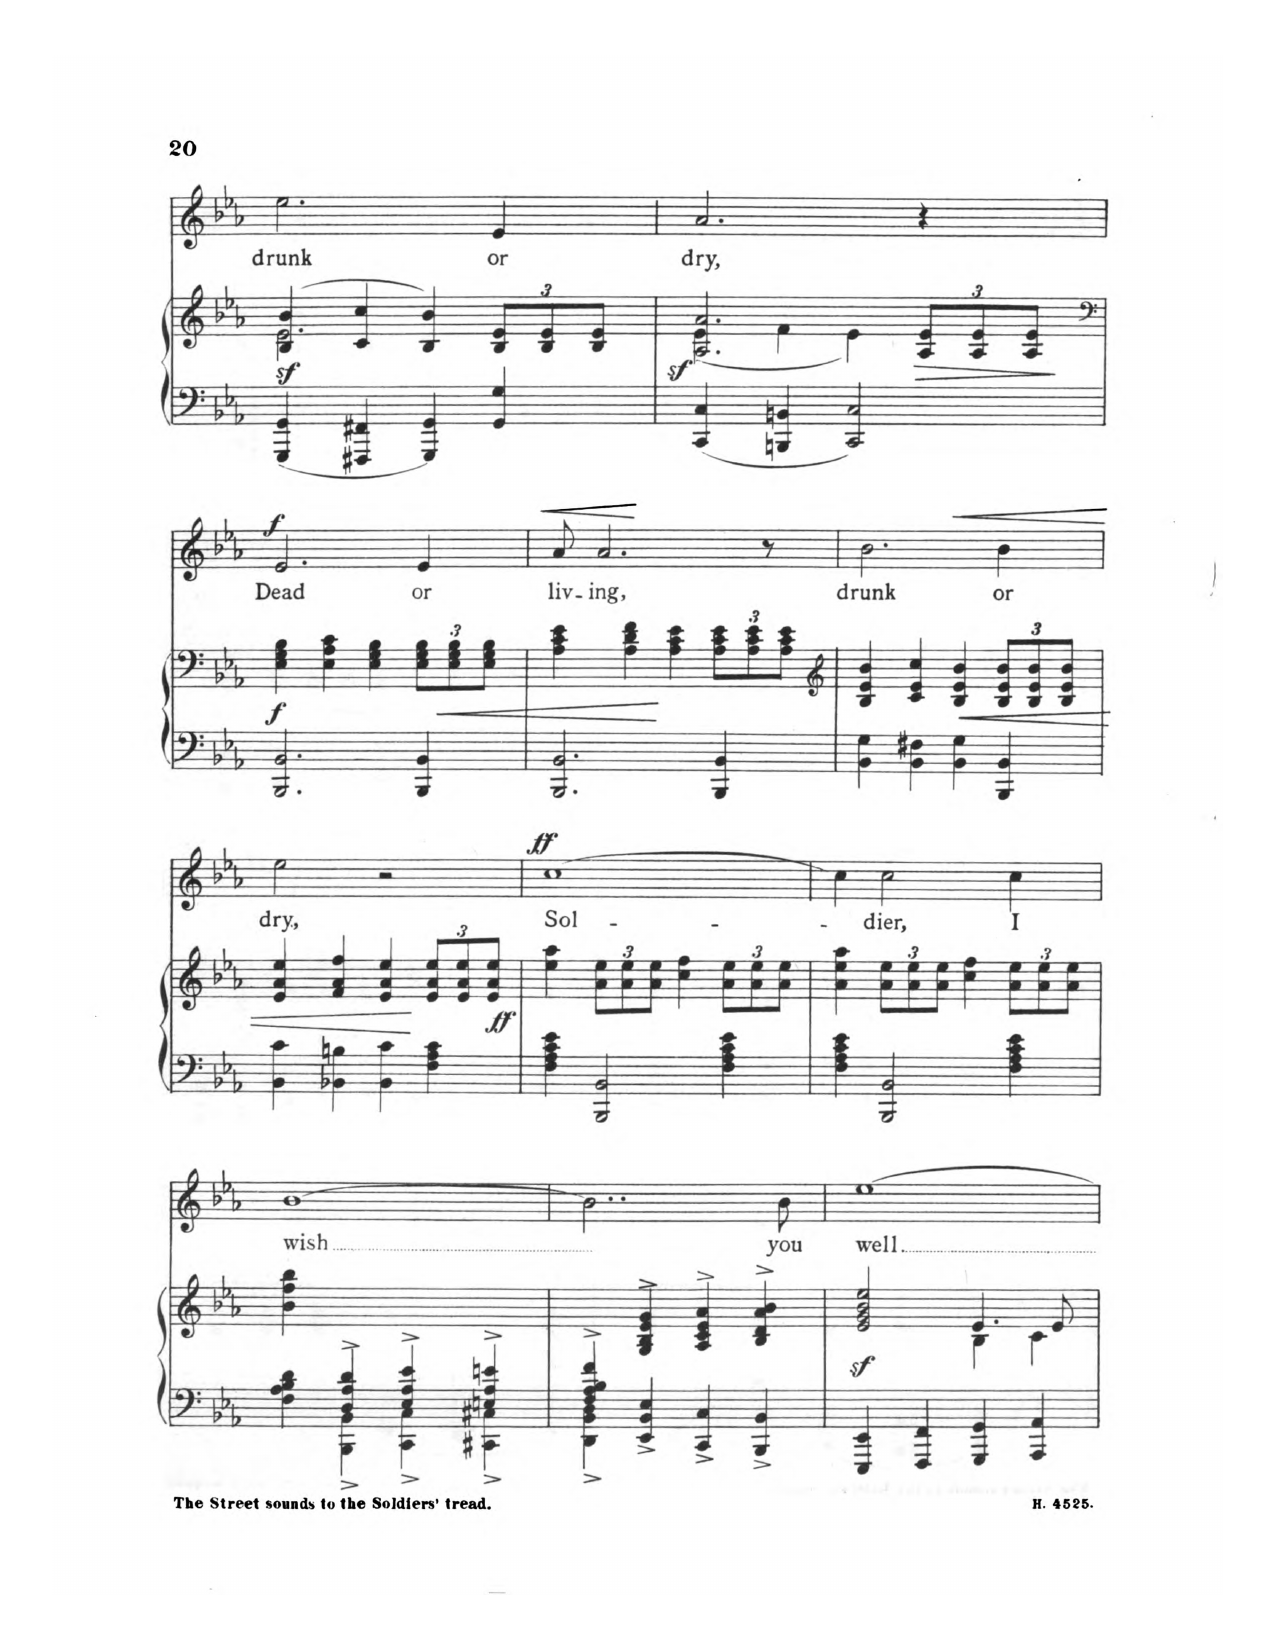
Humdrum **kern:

**kern	**kern	**dynam	**kern	**text	**dynam
*part2	*part2	*part2	*part1	*part1	*part1
*staff3	*staff2	*staff2/3	*staff1	*staff1	*staff1
*I"Piano	*	*	*I"Voice	*	*
*I'Pno	*	*	*	*	*
*clefF4	*clefG2	*	*clefG2	*	*
*k[b-e-a-]	*k[b-e-a-]	*	*k[b-e-a-]	*	*
*M4/4	*M4/4	*	*M4/4	*	*
*met(c)	*met(c)	*	*met(c)	*	*
=37	=37	=37	=37	=37	=37
*	*^	*	*	*	*
!	!	!	!LO:DY:b	!	!	!
4GGG/ 4GG/	((<4B-/ 4b-/	2.e-\	sf	2.ee-\	drunk	.
4FFF#X/ 4FF#X/	4c/ 4cc/	.	.	.	.	.
4GGG/ 4GG/	4B-/ 4b-/))	.	.	.	.	.
*	*Xbrackettup	*	*	*	*	*
4GG/ 4G/	12B-/ 12e-/L	4ryy	.	4e-/	or	.
.	12B-/ 12e-/	.	.	.	.	.
.	12B-/ 12e-/J	.	.	.	.	.
=38	=38	=38	=38	=38	=38	=38
!	!	!	!LO:DY:b	!	!	!
4CC/ 4C/	2.A-/ 2.a-/	(4e-\	sf	2.a-/	dry,	.
4BBBn/ 4BBn/	.	4f\	.	.	.	.
2CC/ 2C/	.	4e-\)	.	.	.	.
!	!	!	!LO:HP:b	!	!	!
.	12A-/ 12e-/L	4ryy	>	4r	.	.
.	12A-/ 12e-/	.	.	.	.	.
.	12A-/ 12e-/J	.	.	.	.	.
*	*v	*v	*	*	*	*
.	.	]	.	.	.
=39	=39	=39	=39	=39	=39
*	*clefF4	*	*	*	*
!	!	!LO:DY:b	!	!	!LO:DY:a
2.BBB-/ 2.BB-/	4E-\ 4G\ 4B-\	f	2.e-/	Dead	f
.	4E-\ 4A-\ 4c\	.	.	.	.
.	4E-\ 4G\ 4B-\	.	.	.	.
*	*brackettup	*	*	*	*
!	!	!LO:HP:b	!	!	!
4BBB-/ 4BB-/	12E-\ 12G\ 12B-\L	<	4e-/	or	.
.	12E-\ 12G\ 12B-\	.	.	.	.
.	12E-\ 12G\ 12B-\J	.	.	.	.
=40	=40	=40	=40	=40	=40
!	!	!	!	!	!LO:HP:b
2.BBB-/ 2.BB-/	4A-\ 4c\ 4e-\	.	8a-/	liv-	<
.	.	.	2.a-/	-ing,	.
.	4A-\ 4d\ 4f\	.	.	.	.
.	4A-\ 4c\ 4e-\	[	.	.	.
*	*Xbrackettup	*	*	*	*
4BBB-/ 4BB-/	12A-\ 12c\ 12e-\L	.	.	.	.
.	12A-\ 12c\ 12e-\	.	.	.	.
.	.	.	8r	.	[
.	12A-\ 12c\ 12e-\J	.	.	.	.
=41	=41	=41	=41	=41	=41
*	*clefG2	*	*	*	*
4BB-\ 4G\	4B-/ 4e-/ 4b-/	.	2.b-\	drunk	.
4BB-\ 4F#X\	4c/ 4e-/ 4cc/	.	.	.	.
!	!	!LO:HP:b	!	!	!
4BB-\ 4G\	4B-/ 4e-/ 4b-/	<	.	.	.
!	!	!	!	!	!LO:HP:b
4BBB-/ 4BB-/	12B-/ 12e-/ 12b-/L	.	4b-\	or	<
.	12B-/ 12e-/ 12b-/	.	.	.	.
.	12B-/ 12e-/ 12b-/J	.	.	.	.
.	.	.	.	.	[
=42	=42	=42	=42	=42	=42
4BB-\ 4c\	4e-/ 4a-/ 4ee-/	.	2ee-\	dry,	.
4BB-X\ 4Bn\	4f/ 4a-/ 4ff/	.	.	.	.
4BB-\ 4c\	4e-/ 4a-/ 4ee-/	.	2r	.	.
4F\ 4A-\ 4c\	12e-/ 12a-/ 12ee-/L	[	.	.	.
.	12e-/ 12a-/ 12ee-/	.	.	.	.
!	!	!LO:DY:b	!	!	!
.	12e-/ 12a-/ 12ee-/J	ff	.	.	.
=43	=43	=43	=43	=43	=43
!	!	!	!	!	!LO:DY:a
4F\ 4A-\ 4c\ 4e-\	4ee-\ 4aa-\	.	[1cc	Sol-	ff
*	*brackettup	*	*	*	*
2BBB-/ 2BB-/	12a-\ 12ee-\L	.	.	.	.
.	12a-\ 12ee-\	.	.	.	.
.	12a-\ 12ee-\J	.	.	.	.
.	4cc\ 4ff\	.	.	.	.
4F\ 4A-\ 4c\ 4e-\	12a-\ 12ee-\L	.	.	.	.
.	12a-\ 12ee-\	.	.	.	.
.	12a-\ 12ee-\J	.	.	.	.
=44	=44	=44	=44	=44	=44
4F\ 4A-\ 4c\ 4e-\	4a-\ 4ee-\ 4aa-\	.	4cc\]	.	.
2BBB-/ 2BB-/	12a-\ 12ee-\L	.	2cc\	-dier,	.
.	12a-\ 12ee-\	.	.	.	.
.	12a-\ 12ee-\J	.	.	.	.
.	4cc\ 4ff\	.	.	.	.
4F\ 4A-\ 4c\ 4e-\	12a-\ 12ee-\L	.	4cc\	I	.
.	12a-\ 12ee-\	.	.	.	.
.	12a-\ 12ee-\J	.	.	.	.
=45	=45	=45	=45	=45	=45
*^	*	*	*	*	*
4ryy	4F\ 4A-\ 4B-\ 4d\	4b-\ 4ff\ 4bb-\	.	[1b-	wish	.
4D/^> 4A-/^> 4d/^>	4BBB-\^< 4BB-\^<	2.ryy	.	.	.	.
4E-/^> 4A-/^> 4e-/^>	4CC\^< 4C\^<	.	.	.	.	.
4En/^> 4A-/^> 4en/^>	4CC#X\^< 4C#X\^<	.	.	.	.	.
=46	=46	=46	=46	=46	=46	=46
4F/^> 4A-/^> 4B-/^> 4f/^>	4DD\^< 4BB-\^< 4D\^<	4ryy	.	2..b-\]	.	.
2.ryy	4EE-/^ 4BB-/^ 4E-/^	4G/^> 4B-/^> 4e-/^> 4g/^>	.	.	.	.
.	4CC/^ 4C/^	4A-/^> 4c/^> 4e-/^> 4a-/^>	.	.	.	.
.	4BBB-/^ 4BB-/^	4B-/^> 4d/^> 4a-/^> 4b-/^>	.	.	.	.
.	.	.	.	8b-\	you	.
*v	*v	*	*	*	*	*
=47	=47	=47	=47	=47	=47
*	*^	*	*	*	*
!	!	!	!LO:DY:b	!	!	!
4EEE-/ 4EE-/	2e-/ 2g/ 2b-/ 2ee-/	2ryy	sf	[1ee-	well.	.
4FFF/ 4FF/	.	.	.	.	.	.
4GGG/ 4GG/	4.e-/	4B-\	.	.	.	.
4AAA-/ 4AA-/	.	4c\	.	.	.	.
.	8e-/	.	.	.	.	.
*	*v	*v	*	*	*	*
=	=	=	=	=	=
*-	*-	*-	*-	*-	*-
